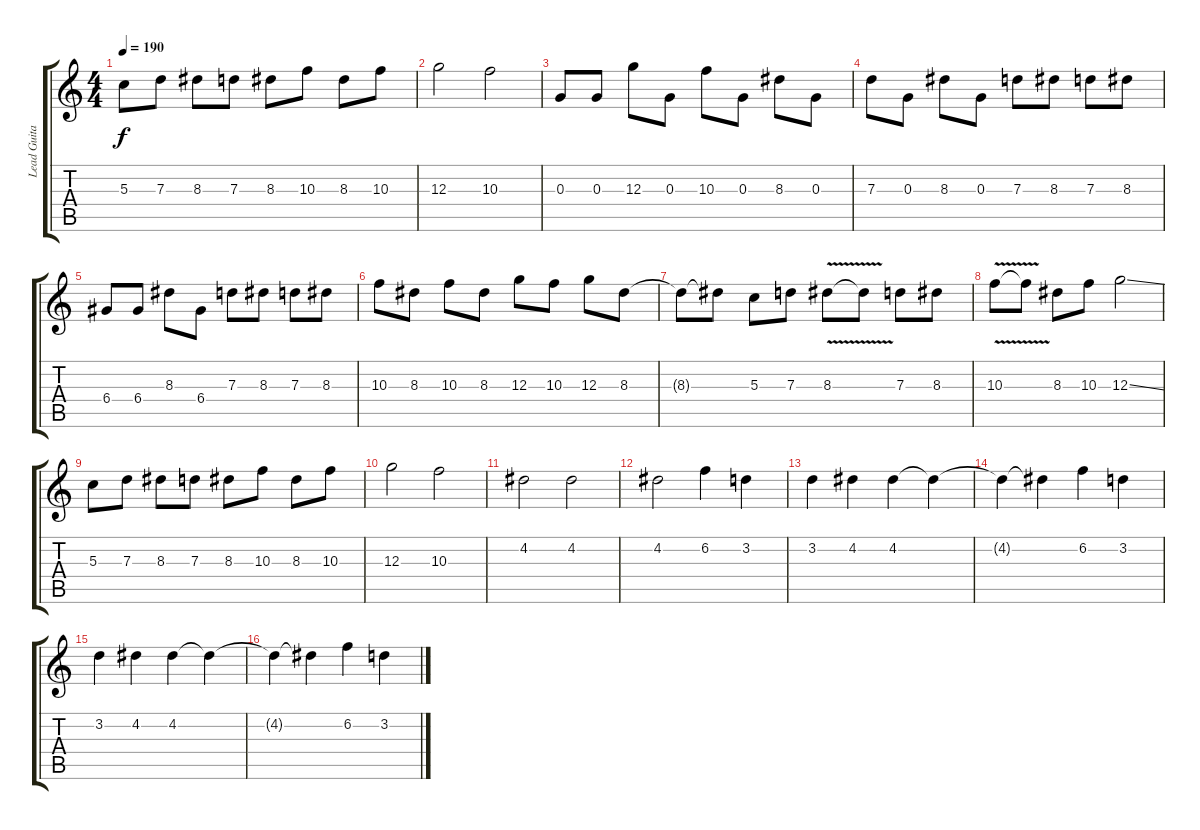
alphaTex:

\track ("Lead Guitar" "Lead Guita") {instrument distortionguitar}
\staff {score tabs}
\tuning (E4 B3 G3 D3 A2 D2) {hide}
\ts (4 4)
\tempo 190
\clef g2
\ks c
5.3.8{dy f} 7.3.8 8.3.8 7.3.8 8.3.8 10.3.8 8.3.8 10.3.8 |
12.3.2 10.3.2 |
0.3.8 0.3.8 12.3.8 0.3.8 10.3.8 0.3.8 8.3.8 0.3.8 |
7.3.8 0.3.8 8.3.8 0.3.8 7.3.8 8.3.8 7.3.8 8.3.8 |
6.4.8 6.4.8 8.3.8 6.4.8 7.3.8 8.3.8 7.3.8 8.3.8 |
10.3.8 8.3.8 10.3.8 8.3.8 12.3.8 10.3.8 12.3.8 8.3.8 |
8.3{t}.8 8.3{t}.8 5.3.8 7.3.8 8.3{v}.8 8.3{t}.8 7.3.8 8.3.8 |
10.3{v}.8 10.3{t}.8 8.3.8 10.3.8 12.3{ss}.2 |
5.3.8 7.3.8 8.3.8 7.3.8 8.3.8 10.3.8 8.3.8 10.3.8 |
12.3.2 10.3.2 |
4.2.2 4.2.2 |
4.2.2 6.2.4 3.2.4 |
3.2.4 4.2.4 4.2.4 4.2{t}.4 |
4.2{t}.4 4.2{t}.4 6.2.4 3.2.4 |
3.2.4 4.2.4 4.2.4 4.2{t}.4 |
4.2{t}.4 4.2{t}.4 6.2.4 3.2.4
